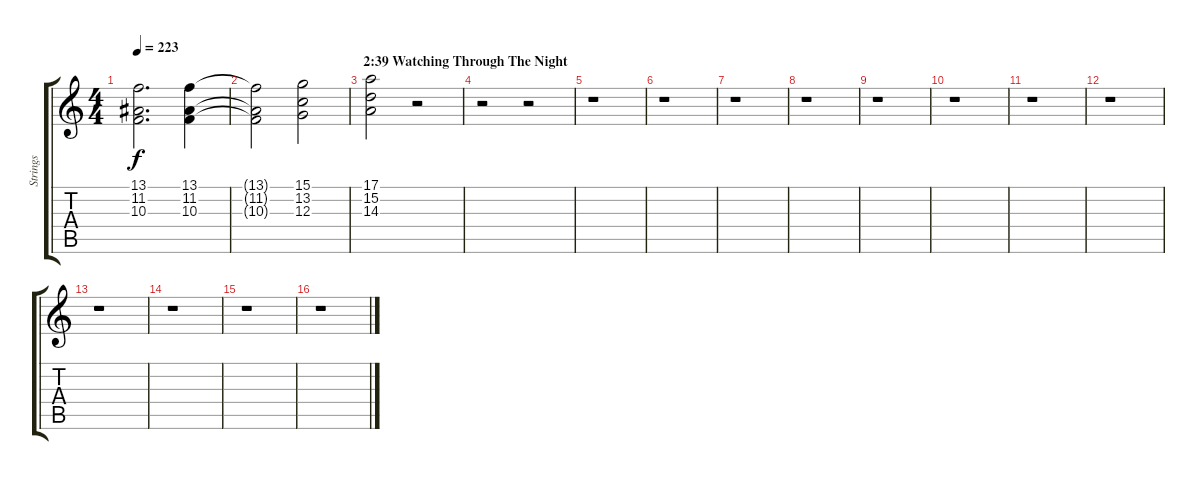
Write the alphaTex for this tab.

\track ("Strings" "Strings") {instrument stringensemble1}
\staff {score tabs}
\tuning (E4 B3 G3 D3 A2 E2) {hide}
\ts (4 4)
\tempo 223
\clef g2
\ks c
(13.1 11.2 10.3).2{d dy f} (13.1 11.2 10.3).4 |
(13.1{t} 11.2{t} 10.3{t}).2 (15.1 13.2 12.3).2 |
\section ("" "2:39 Watching Through The Night")
(17.1 15.2 14.3).2 r.2 |
r.2 r.2 |
r.1 |
r.1 |
r.1 |
r.1 |
r.1 |
r.1 |
r.1 |
r.1 |
r.1 |
r.1 |
r.1 |
r.1
